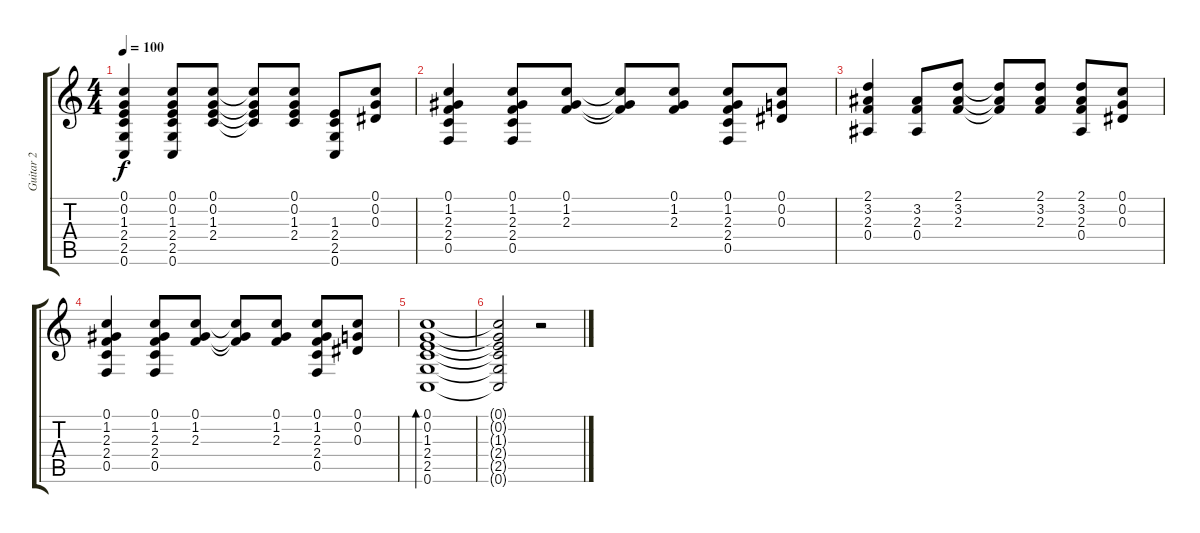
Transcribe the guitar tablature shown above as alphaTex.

\track ("Guitar 2" "Guitar 2") {instrument acousticguitarsteel}
\staff {score tabs}
\tuning (C4 G3 Eb3 Bb2 F2 C2) {hide}
\ts (4 4)
\tempo 100
\clef g2
\ks c
(0.1 0.2 1.3 2.4 2.5 0.6).4{dy f} (0.1 0.2 1.3 2.4 2.5 0.6).8 (0.1 0.2 1.3 2.4).8 (0.1{t} 0.2{t} 1.3{t} 2.4{t}).8 (0.1 0.2 1.3 2.4).8 (1.3 2.4 2.5 0.6).8 (0.1 0.2 0.3).8 |
(0.1 1.2 2.3 2.4 0.5).4 (0.1 1.2 2.3 2.4 0.5).8 (0.1 1.2 2.3).8 (0.1{t} 1.2{t} 2.3{t}).8 (0.1 1.2 2.3).8 (0.1 1.2 2.3 2.4 0.5).8 (0.1 0.2 0.3).8 |
(2.1 3.2 2.3 0.4).4 (3.2 2.3 0.4).8 (2.1 3.2 2.3).8 (2.1{t} 3.2{t} 2.3{t}).8 (2.1 3.2 2.3).8 (2.1 3.2 2.3 0.4).8 (0.1 0.2 0.3).8 |
(0.1 1.2 2.3 2.4 0.5).4 (0.1 1.2 2.3 2.4 0.5).8 (0.1 1.2 2.3).8 (0.1{t} 1.2{t} 2.3{t}).8 (0.1 1.2 2.3).8 (0.1 1.2 2.3 2.4 0.5).8 (0.1 0.2 0.3).8 |
(0.1 0.2 1.3 2.4 2.5 0.6).1{bd 240} |
(0.1{t} 0.2{t} 1.3{t} 2.4{t} 2.5{t} 0.6{t}).2 r.2
